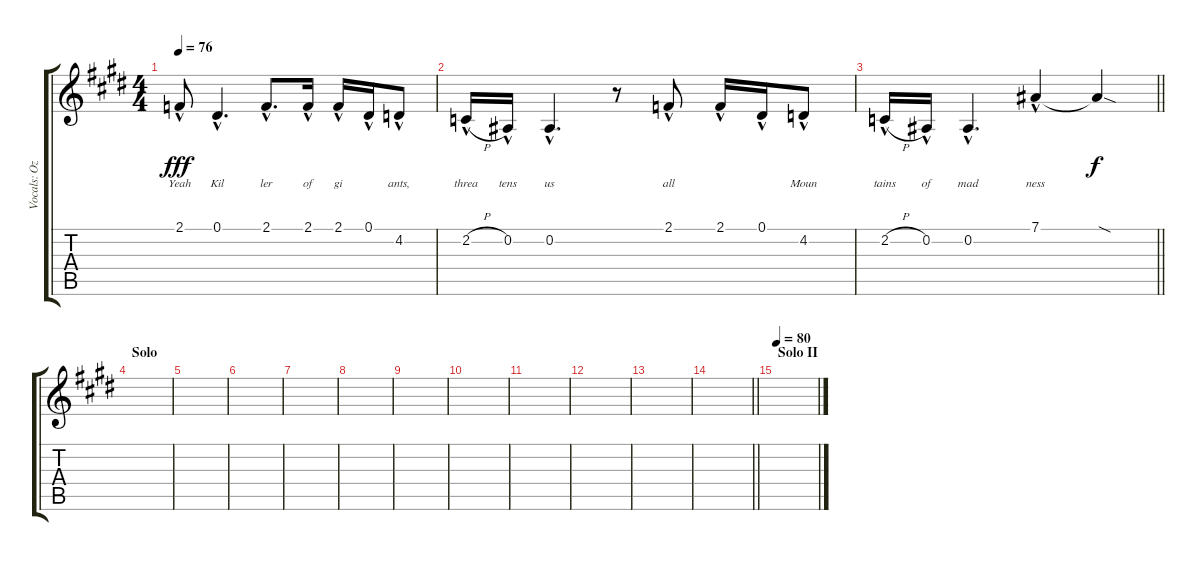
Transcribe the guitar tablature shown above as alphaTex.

\track ("Vocals: Ozzy" "Vocals: Oz") {instrument lead2sawtooth}
\staff {score tabs}
\tuning (Eb4 Bb3 Gb3 Db3 Ab2 Eb2) {hide}
\ts (4 4)
\tempo 76
\clef g2
\ks e
2.1{hac}.8{lyrics (0 "Yeah") lyrics (1 "") lyrics (2 "") lyrics (3 "") lyrics (4 "") dy fff} 0.1{hac}.4{d lyrics (0 "Kil") lyrics (1 "") lyrics (2 "") lyrics (3 "") lyrics (4 "")} 2.1{hac}.8{d lyrics (0 "ler") lyrics (1 "") lyrics (2 "") lyrics (3 "") lyrics (4 "")} 2.1{hac}.16{lyrics (0 "of") lyrics (1 "") lyrics (2 "") lyrics (3 "") lyrics (4 "")} 2.1{hac}.16{lyrics (0 "gi") lyrics (1 "") lyrics (2 "") lyrics (3 "") lyrics (4 "")} 0.1{hac}.16{lyrics (0 "") lyrics (1 "") lyrics (2 "") lyrics (3 "") lyrics (4 "")} 4.2{hac}.8{lyrics (0 "ants,") lyrics (1 "") lyrics (2 "") lyrics (3 "") lyrics (4 "")} |
2.2{h hac}.16{lyrics (0 "threa") lyrics (1 "") lyrics (2 "") lyrics (3 "") lyrics (4 "")} 0.2{hac}.16{lyrics (0 "tens") lyrics (1 "") lyrics (2 "") lyrics (3 "") lyrics (4 "")} 0.2{hac}.4{d lyrics (0 "us") lyrics (1 "") lyrics (2 "") lyrics (3 "") lyrics (4 "")} r.8 2.1{hac}.8{lyrics (0 "all") lyrics (1 "") lyrics (2 "") lyrics (3 "") lyrics (4 "")} 2.1{hac}.16{lyrics (0 "") lyrics (1 "") lyrics (2 "") lyrics (3 "") lyrics (4 "")} 0.1{hac}.16{lyrics (0 "") lyrics (1 "") lyrics (2 "") lyrics (3 "") lyrics (4 "")} 4.2{hac}.8{lyrics (0 "Moun") lyrics (1 "") lyrics (2 "") lyrics (3 "") lyrics (4 "")} |
\barLineRight lightlight
2.2{h hac}.16{lyrics (0 "tains") lyrics (1 "") lyrics (2 "") lyrics (3 "") lyrics (4 "")} 0.2{hac}.16{lyrics (0 "of") lyrics (1 "") lyrics (2 "") lyrics (3 "") lyrics (4 "")} 0.2{hac}.4{d lyrics (0 "mad") lyrics (1 "") lyrics (2 "") lyrics (3 "") lyrics (4 "")} 7.1{hac}.4{lyrics (0 "ness") lyrics (1 "") lyrics (2 "") lyrics (3 "") lyrics (4 "")} 7.1{sod t}.4{lyrics (0 "") lyrics (1 "") lyrics (2 "") lyrics (3 "") lyrics (4 "") dy f} |
\section ("" "Solo")
|
|
|
|
|
|
|
|
|
|
\barLineRight lightlight
|
\section ("" "Solo II")
\tempo 80
